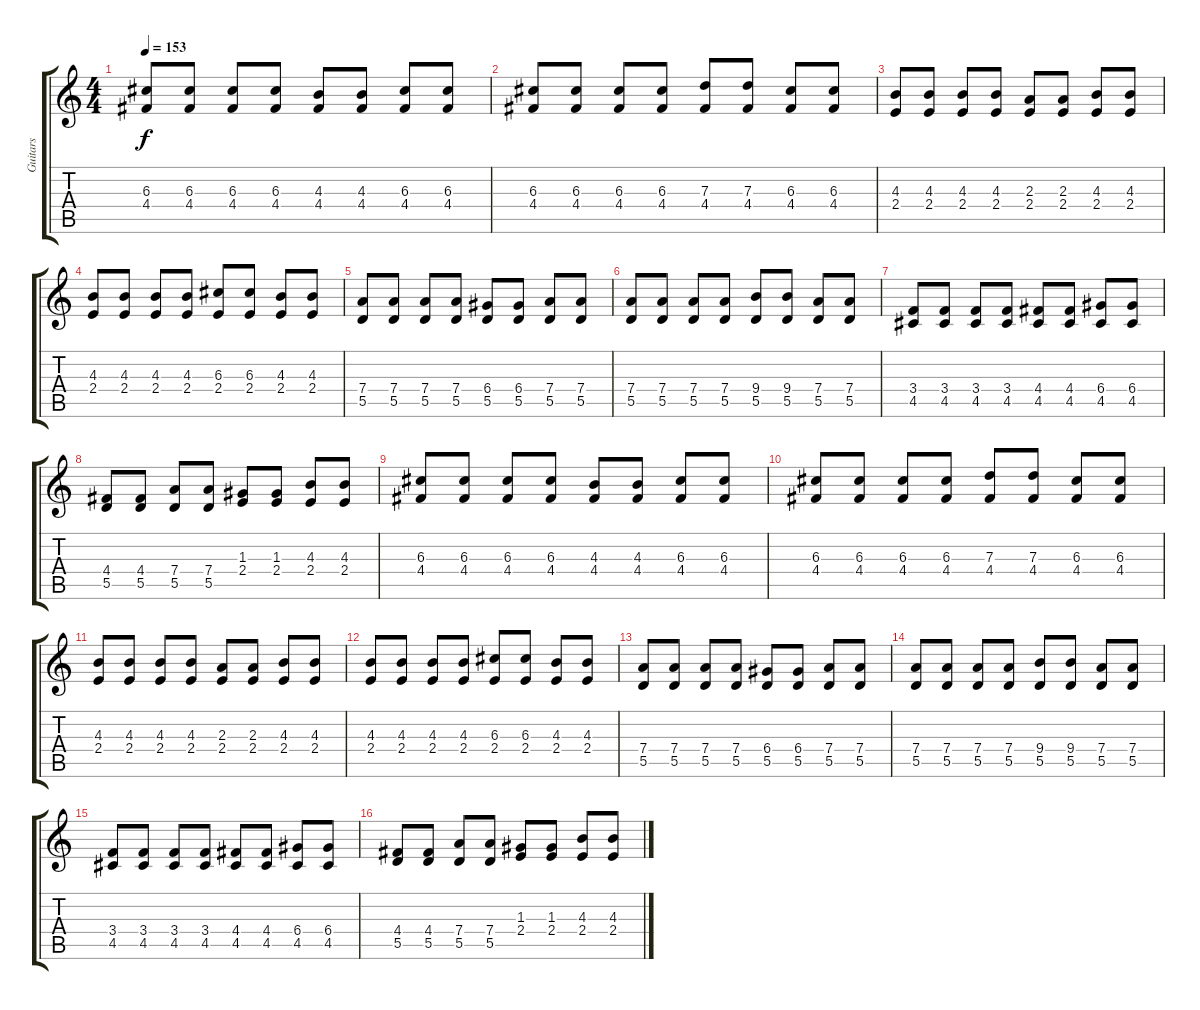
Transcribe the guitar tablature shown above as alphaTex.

\track ("Guitars" "Guitars") {instrument distortionguitar}
\staff {score tabs}
\tuning (E4 B3 G3 D3 A2 E2) {hide}
\ts (4 4)
\tempo 153
\clef g2
\ks c
(6.3 4.4).8{dy f} (6.3 4.4).8 (6.3 4.4).8 (6.3 4.4).8 (4.3 4.4).8 (4.3 4.4).8 (6.3 4.4).8 (6.3 4.4).8 |
(6.3 4.4).8 (6.3 4.4).8 (6.3 4.4).8 (6.3 4.4).8 (7.3 4.4).8 (7.3 4.4).8 (6.3 4.4).8 (6.3 4.4).8 |
(4.3 2.4).8 (4.3 2.4).8 (4.3 2.4).8 (4.3 2.4).8 (2.3 2.4).8 (2.3 2.4).8 (4.3 2.4).8 (4.3 2.4).8 |
(4.3 2.4).8 (4.3 2.4).8 (4.3 2.4).8 (4.3 2.4).8 (6.3 2.4).8 (6.3 2.4).8 (4.3 2.4).8 (4.3 2.4).8 |
(7.4 5.5).8 (7.4 5.5).8 (7.4 5.5).8 (7.4 5.5).8 (6.4 5.5).8 (6.4 5.5).8 (7.4 5.5).8 (7.4 5.5).8 |
(7.4 5.5).8 (7.4 5.5).8 (7.4 5.5).8 (7.4 5.5).8 (9.4 5.5).8 (9.4 5.5).8 (7.4 5.5).8 (7.4 5.5).8 |
(3.4 4.5).8 (3.4 4.5).8 (3.4 4.5).8 (3.4 4.5).8 (4.4 4.5).8 (4.4 4.5).8 (6.4 4.5).8 (6.4 4.5).8 |
(4.4 5.5).8 (4.4 5.5).8 (7.4 5.5).8 (7.4 5.5).8 (1.3 2.4).8 (1.3 2.4).8 (4.3 2.4).8 (4.3 2.4).8 |
(6.3 4.4).8 (6.3 4.4).8 (6.3 4.4).8 (6.3 4.4).8 (4.3 4.4).8 (4.3 4.4).8 (6.3 4.4).8 (6.3 4.4).8 |
(6.3 4.4).8 (6.3 4.4).8 (6.3 4.4).8 (6.3 4.4).8 (7.3 4.4).8 (7.3 4.4).8 (6.3 4.4).8 (6.3 4.4).8 |
(4.3 2.4).8 (4.3 2.4).8 (4.3 2.4).8 (4.3 2.4).8 (2.3 2.4).8 (2.3 2.4).8 (4.3 2.4).8 (4.3 2.4).8 |
(4.3 2.4).8 (4.3 2.4).8 (4.3 2.4).8 (4.3 2.4).8 (6.3 2.4).8 (6.3 2.4).8 (4.3 2.4).8 (4.3 2.4).8 |
(7.4 5.5).8 (7.4 5.5).8 (7.4 5.5).8 (7.4 5.5).8 (6.4 5.5).8 (6.4 5.5).8 (7.4 5.5).8 (7.4 5.5).8 |
(7.4 5.5).8 (7.4 5.5).8 (7.4 5.5).8 (7.4 5.5).8 (9.4 5.5).8 (9.4 5.5).8 (7.4 5.5).8 (7.4 5.5).8 |
(3.4 4.5).8 (3.4 4.5).8 (3.4 4.5).8 (3.4 4.5).8 (4.4 4.5).8 (4.4 4.5).8 (6.4 4.5).8 (6.4 4.5).8 |
(4.4 5.5).8 (4.4 5.5).8 (7.4 5.5).8 (7.4 5.5).8 (1.3 2.4).8 (1.3 2.4).8 (4.3 2.4).8 (4.3 2.4).8
